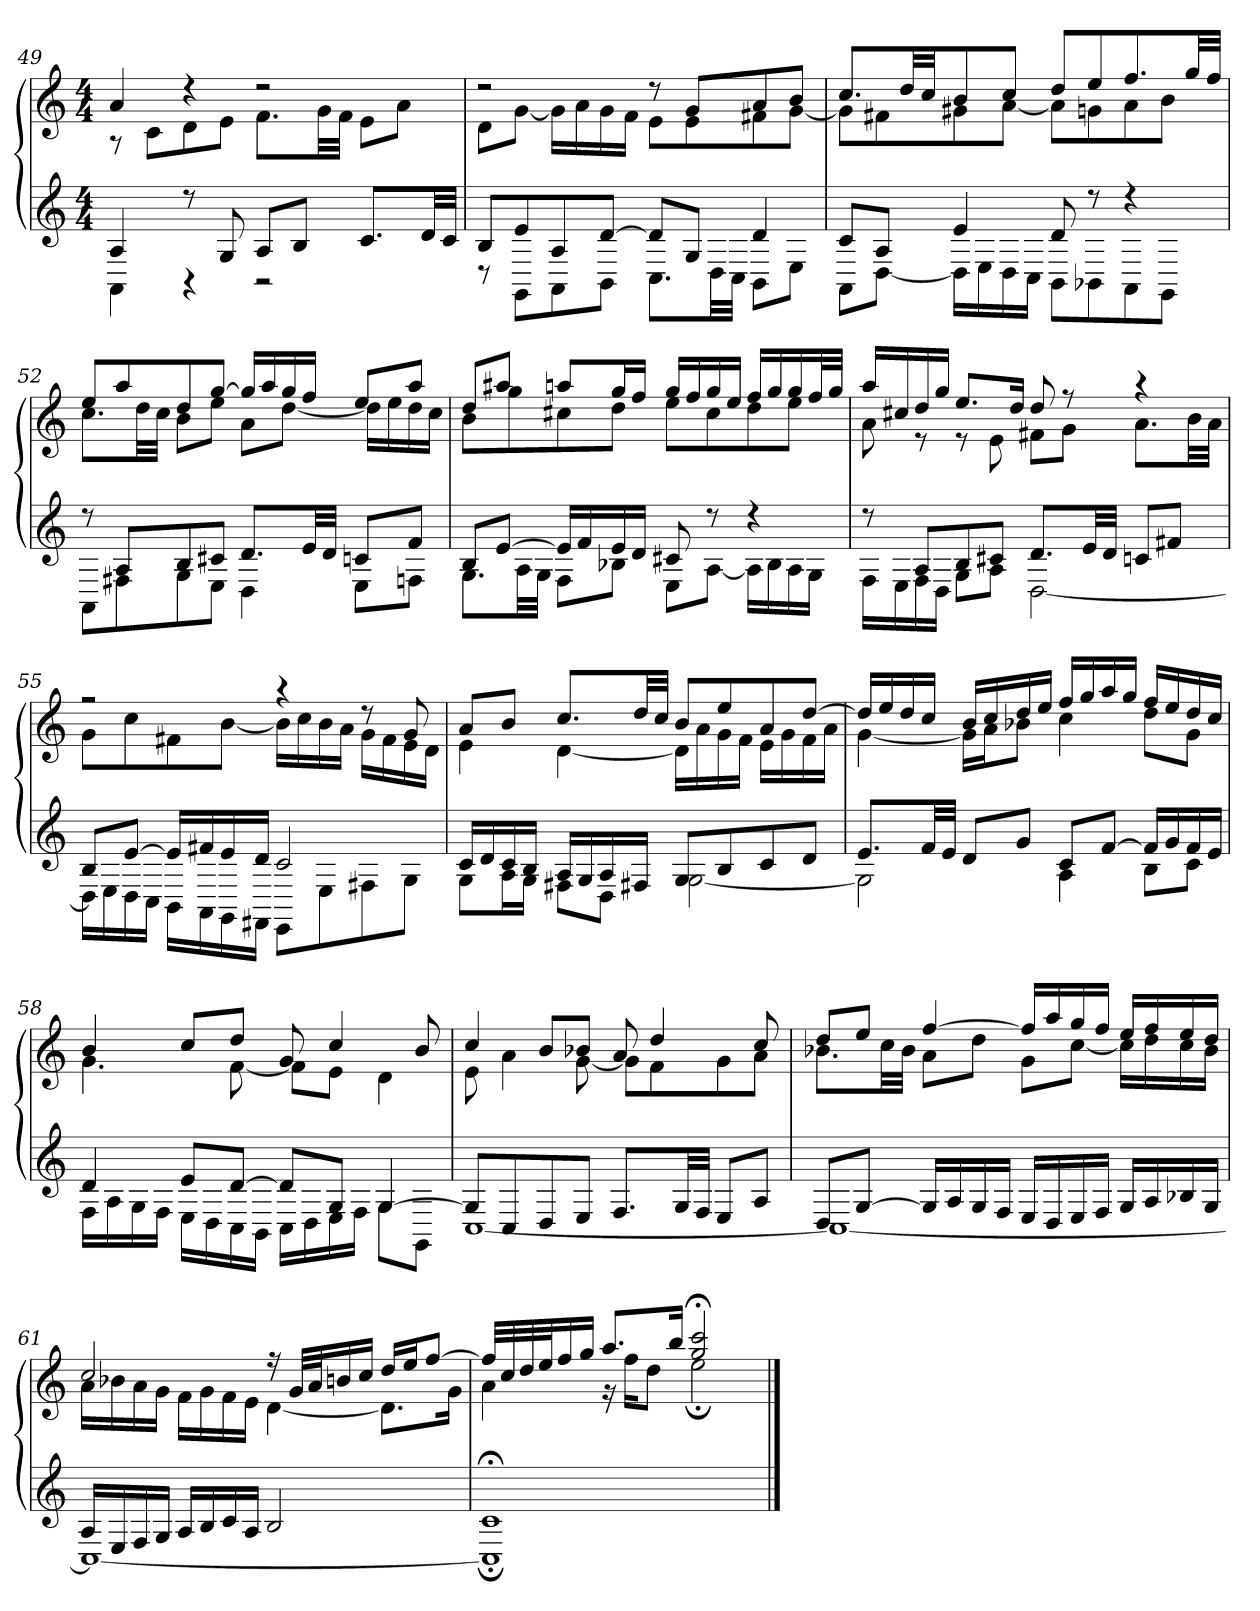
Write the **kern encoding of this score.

**kern	**kern
*part1	*part1
*staff2	*staff1
!!LO:LB:g=z
*clefG2	*clefG2
*k[]	*k[]
*C:	*C:
*M4/4	*M4/4
=49	=49
*^	*^
4A/	4AA\	4a/	8r
.	.	.	8c\L
8r	4r	4r	8d\
8G/	.	.	8e\J
8AL	2r	2r	8.fL
8BJ	.	.	.
.	.	.	32gLL
.	.	.	32fJJJ
8.cL	.	.	8eL
.	.	.	8aJ
32dLL	.	.	.
32cJJJ	.	.	.
=50	=50	=50	=50
8BL	8r	2r	8dL
8e	8GG\L	.	[8gJ
8A	8AA\	.	16gLL]
.	.	.	16a
[8dJ	8BB\J	.	16g
.	.	.	16fJJ
8d/L]	8.CL	8r	8eL
8G/J	.	8g/L	8e
.	32DLL	.	.
.	32CJJJ	.	.
4d/	8BB\L	8a/	8f#X
.	8E\J	8b/J	[8gJ
=51	=51	=51	=51
8c/L	8AA\L	8.cc/L	8g\L]
8A/J	[8D\J	.	8f#X\
.	.	32dd/LL	.
.	.	32cc/JJ	.
4e/	16D\LL]	8b/	8g#X\
.	16E\	.	.
.	16D\	8cc/J	[8a\J
.	16C\JJ	.	.
8d/	8BBL	8dd/L	8a\L]
8r	8BB-X\	8ee/	8gn\
4r	8AA\	8.ff/	8a\
.	8GG\J	.	8b\J
.	.	32gg/LL	.
.	.	32ff/JJJ	.
!!LO:LB:g=z	!!
=52	=52	=52	=52
8r	8AAL	8ee/L	8.ccL
8AL	8F#X\	8aa/	.
.	.	.	32ddLL
.	.	.	32ccJJJ
8B/	8G\	8dd/	8b\L
8c#X/J	8E\J	[8gg/J	8ee\J
8.dL	4D\	16ggLL]	8aL
.	.	16aa	.
.	.	16gg	[8ddJ
32e/LL	.	16ffJJ	.
32d/JJJ	.	.	.
8cn/L	8E\L	8ee/L	16ddLL]
.	.	.	16ee
8f/J	8Fn\J	8aa/J	16dd
.	.	.	16ccJJ
=53	=53	=53	=53
8B/L	8.GL	8dd/L	8b\L
[8e/J	.	8aa#X/J	8gg\
.	32A\LL	.	.
.	32G\JJJ	.	.
16eLL]	8FL	8aanL	8cc#X\
16f/	.	.	.
16e/	8B-X\J	16ggL	8dd\J
16d/JJ	.	16ffJJ	.
8c#X	8EL	16ggLL	8ee\L
.	.	16ff	.
8r	[8A\J	16gg	8cc#\
.	.	16eeJJ	.
4r	16ALL]	16ffLL	8dd\
.	16B-\	16gg	.
.	16A\	16gg	8ee\J
.	16G\JJ	32ffL	.
.	.	32ggJJJ	.
!!LO:LB:g=z	!!
=54	=54	=54	=54
8r	16F\LL	16aa/LL	8a\
.	16E\	16cc#X/	.
8A/L	16F\	16dd/	8r
.	16D\JJ	16gg/JJ	.
8B/	8G\L	8.eeL	8r
8c#X/J	8A\J	.	8e\
.	.	16ddJk	.
8.dL	[2D\	8dd/	8f#X\L
.	.	8r	8g\J
32e/LL	.	.	.
32d/JJJ	.	.	.
8cn/L	.	4r	8.aL
8f#X/J	.	.	.
.	.	.	32bLL
.	.	.	32aJJJ
=55	=55	=55	=55
8BL	16D\LL]	2r	8gL
.	16E\	.	.
[8e/J	16D\	.	8cc
.	16C\JJ	.	.
16eLL]	16BBLL	.	8f#X
16f#X/	16AA\	.	.
16e/	16GG\	.	[8bJ
16d/JJ	16FF#X\JJ	.	.
2c/	8EEL	4r	16b\LL]
.	.	.	16cc\
.	8E\	.	16b\
.	.	.	16a\JJ
.	8F#X\	8r	16g\LL
.	.	.	16f#\
.	8G\J	8g/	16e\
.	.	.	16d\JJ
!!LO:LB:g=z	!!
=56	=56	=56	=56
16c/LL	8G\L	8a/L	4e\
16d/	.	.	.
16c/	16A\L	8b/J	.
16B/JJ	16G\JJ	.	.
16ALL	8F#XL	8.cc/L	[4d
16G	.	.	.
16A	8DJ	.	.
16F#XJJ	.	32dd/LL	.
.	.	32cc/JJJ	.
8GL	[2G\	8b/L	16dLL]
.	.	.	16a
8B	.	8ee/	16g
.	.	.	16fJJ
8c	.	8a/	16e\LL
.	.	.	16g\
8dJ	.	[8dd/J	16f\
.	.	.	16a\JJ
=57	=57	=57	=57
8.eL	2G\]	16dd/LL]	[4g\
.	.	16ee/	.
.	.	16dd/	.
32fLL	.	16cc/JJ	.
32eJJJ	.	.	.
8dL	.	16bLL	16g\LL]
.	.	16cc	16a\J
8gJ	.	16dd	8b-X\J
.	.	16eeJJ	.
8c/L	4A\	16ff/LL	4cc\
.	.	16gg/	.
[8f/J	.	16aa/	.
.	.	16gg/JJ	.
16f/LL]	8B\L	16ffLL	8ddL
16g/	.	16ee	.
16f/	8c\J	16dd	8gJ
16e/JJ	.	16ccJJ	.
!!LO:LB:g=z	!!
=58	=58	=58	=58
4d/	16FLL	4b/	4.g\
.	16A	.	.
.	16G	.	.
.	16FJJ	.	.
8e/L	16E\LL	8cc/L	.
.	16D\	.	.
[8d/J	16C\	8dd/J	[8f\
.	16BB\JJ	.	.
8dL]	16C\LL	8g/	8f\L]
.	16D\	.	.
8GJ	16E\	4cc/	8e\J
.	16F\JJ	.	.
[4G/	8GL	.	4d\
.	8GGJ	8b/	.
=59	=59	=59	=59
8GL]	[1C\	4cc/	8e\
8C	.	.	4a\
8D	.	8bL	.
8EJ	.	8b-XJ	[8g\
8.FL	.	8a/	8g\L]
.	.	4dd/	8f\
32GLL	.	.	.
32FJJJ	.	.	.
8E/L	.	.	8g\
8A/J	.	8cc/	8a\J
!!LO:LB:g=z	!!
=60	=60	=60	=60
8DL	1C\_	8ddL	8.b-XL
[8GJ	.	8eeJ	.
.	.	.	32ccLL
.	.	.	32b-JJJ
16GLL]	.	[4ff/	8aL
16A	.	.	.
16G	.	.	8ddJ
16FJJ	.	.	.
16E/LL	.	16ff/LL]	8g\L
16D/	.	16aa/	.
16E/	.	16gg/	[8cc\J
16F/JJ	.	16ff/JJ	.
16G/LL	.	16eeLL	16ccLL]
16A/	.	16ff	16dd
16B-X/	.	16ee	16cc
16G/JJ	.	16ddJJ	16b-JJ
=61	=61	=61	=61
16ALL	1C\_	2cc/	16a\LL
16E	.	.	16b-X\
16F	.	.	16a\
16GJJ	.	.	16g\JJ
16A/LL	.	.	16f\LL
16B/	.	.	16g\
16c/	.	.	16f\
16A/JJ	.	.	16e\JJ
2B/	.	16r	[4d\
.	.	32gLLL	.
.	.	32aJ	.
.	.	16b	.
.	.	16ccJJ	.
.	.	16ddLL	8.dL]
.	.	16eeJ	.
.	.	[8ffJ	.
.	.	.	16gJk
=62	=62	=62	=62
1c;</	1C;\]	32ff/LLL]	4a\
.	.	32cc/	.
.	.	32dd/	.
.	.	32ee/J	.
.	.	16ff/	.
.	.	16gg/JJ	.
.	.	8.aaL	16r
.	.	.	16ffKL
.	.	.	8ddJ
.	.	16bbJk	.
.	.	2gg;</ 2ccc;</	2ee;\
*v	*v	*	*
*	*v	*v
==	==
*-	*-
